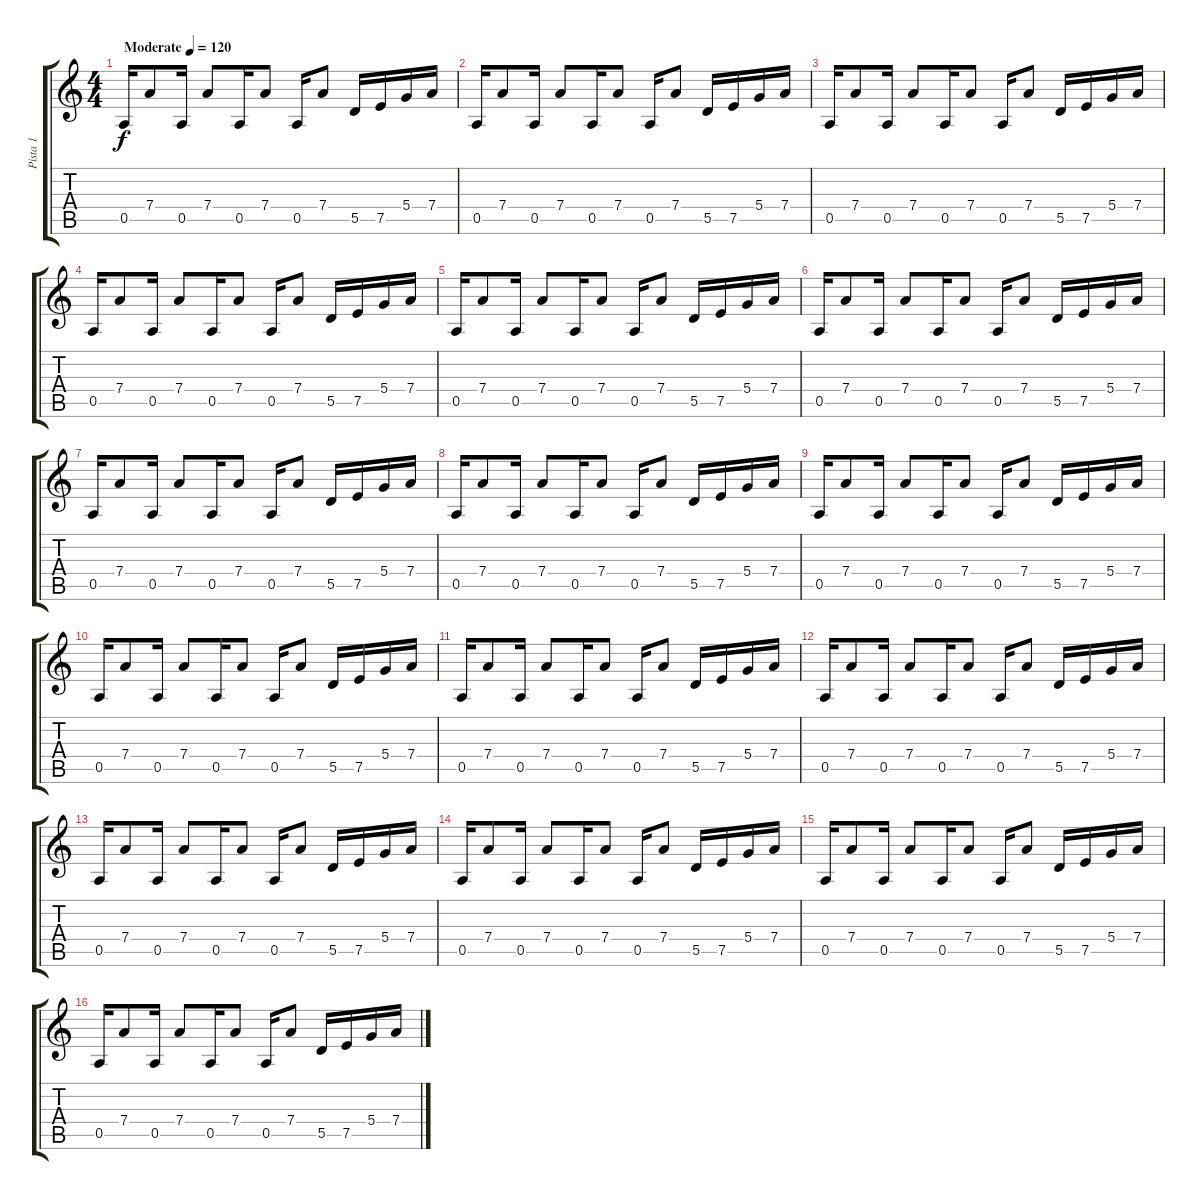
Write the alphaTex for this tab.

\track ("Pista 1" "Pista 1") {instrument distortionguitar}
\staff {score tabs}
\tuning (E4 B3 G3 D3 A2 E2) {hide}
\ts (4 4)
\tempo (120 "Moderate")
\clef g2
\ks c
0.5.16{dy f instrument distortionguitar} 7.4.8 0.5.16 7.4.8 0.5.16 7.4.8 0.5.16 7.4.8 5.5.16 7.5.16 5.4.16 7.4.16 |
0.5.16 7.4.8 0.5.16 7.4.8 0.5.16 7.4.8 0.5.16 7.4.8 5.5.16 7.5.16 5.4.16 7.4.16 |
0.5.16 7.4.8 0.5.16 7.4.8 0.5.16 7.4.8 0.5.16 7.4.8 5.5.16 7.5.16 5.4.16 7.4.16 |
0.5.16 7.4.8 0.5.16 7.4.8 0.5.16 7.4.8 0.5.16 7.4.8 5.5.16 7.5.16 5.4.16 7.4.16 |
0.5.16 7.4.8 0.5.16 7.4.8 0.5.16 7.4.8 0.5.16 7.4.8 5.5.16 7.5.16 5.4.16 7.4.16 |
0.5.16 7.4.8 0.5.16 7.4.8 0.5.16 7.4.8 0.5.16 7.4.8 5.5.16 7.5.16 5.4.16 7.4.16 |
0.5.16 7.4.8 0.5.16 7.4.8 0.5.16 7.4.8 0.5.16 7.4.8 5.5.16 7.5.16 5.4.16 7.4.16 |
0.5.16 7.4.8 0.5.16 7.4.8 0.5.16 7.4.8 0.5.16 7.4.8 5.5.16 7.5.16 5.4.16 7.4.16 |
0.5.16 7.4.8 0.5.16 7.4.8 0.5.16 7.4.8 0.5.16 7.4.8 5.5.16 7.5.16 5.4.16 7.4.16 |
0.5.16 7.4.8 0.5.16 7.4.8 0.5.16 7.4.8 0.5.16 7.4.8 5.5.16 7.5.16 5.4.16 7.4.16 |
0.5.16 7.4.8 0.5.16 7.4.8 0.5.16 7.4.8 0.5.16 7.4.8 5.5.16 7.5.16 5.4.16 7.4.16 |
0.5.16 7.4.8 0.5.16 7.4.8 0.5.16 7.4.8 0.5.16 7.4.8 5.5.16 7.5.16 5.4.16 7.4.16 |
0.5.16 7.4.8 0.5.16 7.4.8 0.5.16 7.4.8 0.5.16 7.4.8 5.5.16 7.5.16 5.4.16 7.4.16 |
0.5.16 7.4.8 0.5.16 7.4.8 0.5.16 7.4.8 0.5.16 7.4.8 5.5.16 7.5.16 5.4.16 7.4.16 |
0.5.16 7.4.8 0.5.16 7.4.8 0.5.16 7.4.8 0.5.16 7.4.8 5.5.16 7.5.16 5.4.16 7.4.16 |
0.5.16 7.4.8 0.5.16 7.4.8 0.5.16 7.4.8 0.5.16 7.4.8 5.5.16 7.5.16 5.4.16 7.4.16
